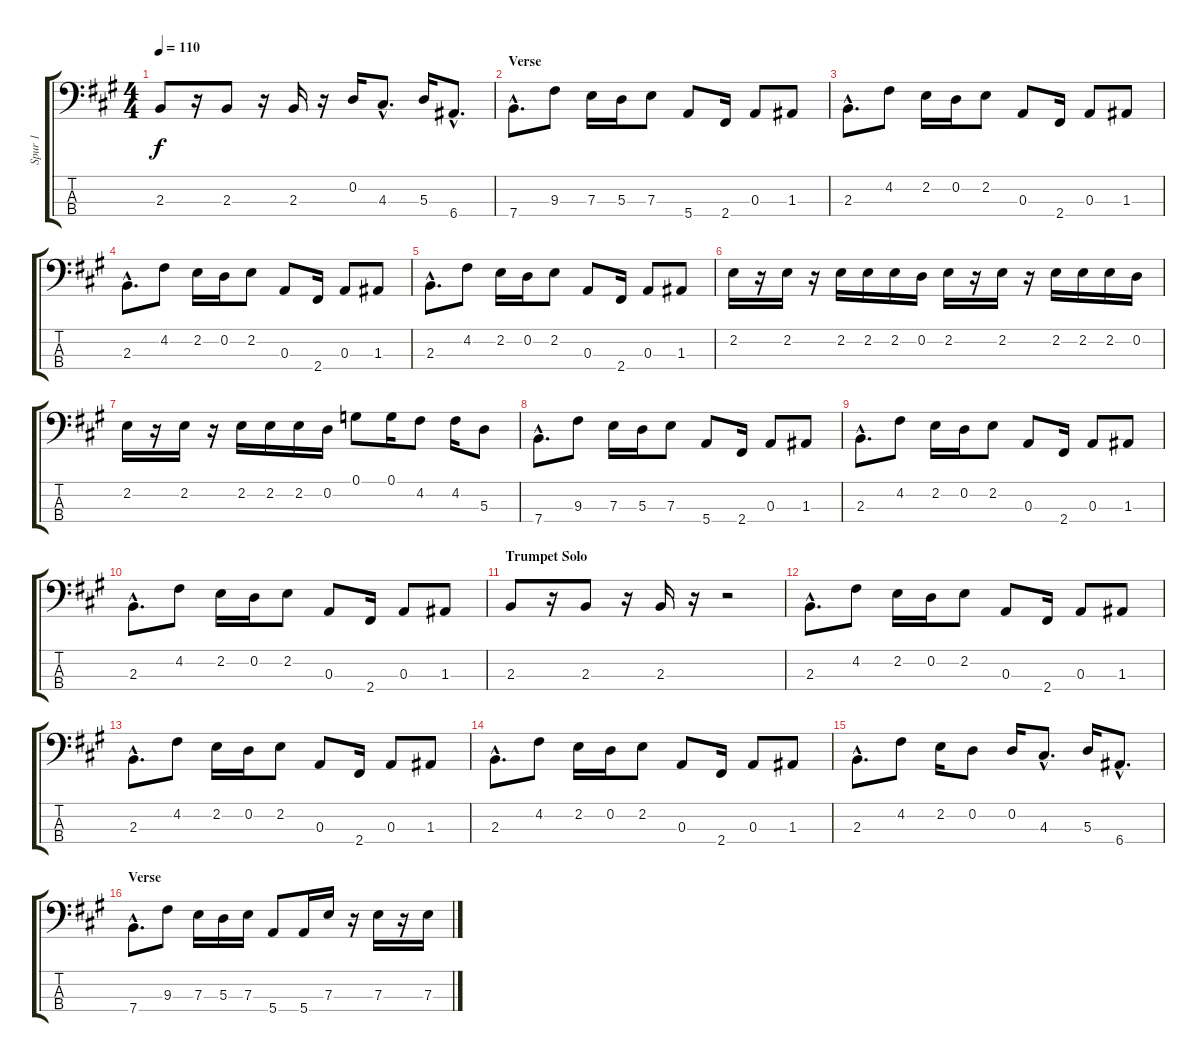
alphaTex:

\track ("Spur 1" "Spur 1") {instrument electricbassfinger}
\staff {score tabs}
\tuning (G2 D2 A1 E1) {hide}
\ts (4 4)
\tempo 110
\clef f4
\ks a
2.3.8{dy f} r.16 2.3.8 r.16 2.3.16 r.16 0.2.16 4.3{hac}.8{d} 5.3.16 6.4{hac}.8{d} |
\section ("" "Verse")
7.4{hac}.8{d} 9.3.8 7.3.16 5.3.16 7.3.8 5.4.8 2.4.16 0.3.8 1.3.8 |
2.3{hac}.8{d} 4.2.8 2.2.16 0.2.16 2.2.8 0.3.8 2.4.16 0.3.8 1.3.8 |
2.3{hac}.8{d} 4.2.8 2.2.16 0.2.16 2.2.8 0.3.8 2.4.16 0.3.8 1.3.8 |
2.3{hac}.8{d} 4.2.8 2.2.16 0.2.16 2.2.8 0.3.8 2.4.16 0.3.8 1.3.8 |
2.2.16 r.16 2.2.16 r.16 2.2.16 2.2.16 2.2.16 0.2.16 2.2.16 r.16 2.2.16 r.16 2.2.16 2.2.16 2.2.16 0.2.16 |
2.2.16 r.16 2.2.16 r.16 2.2.16 2.2.16 2.2.16 0.2.16 0.1.8 0.1.16 4.2.8 4.2.16 5.3.8 |
7.4{hac}.8{d} 9.3.8 7.3.16 5.3.16 7.3.8 5.4.8 2.4.16 0.3.8 1.3.8 |
2.3{hac}.8{d} 4.2.8 2.2.16 0.2.16 2.2.8 0.3.8 2.4.16 0.3.8 1.3.8 |
2.3{hac}.8{d} 4.2.8 2.2.16 0.2.16 2.2.8 0.3.8 2.4.16 0.3.8 1.3.8 |
\section ("" "Trumpet Solo")
2.3.8 r.16 2.3.8 r.16 2.3.16 r.16 r.2 |
2.3{hac}.8{d} 4.2.8 2.2.16 0.2.16 2.2.8 0.3.8 2.4.16 0.3.8 1.3.8 |
2.3{hac}.8{d} 4.2.8 2.2.16 0.2.16 2.2.8 0.3.8 2.4.16 0.3.8 1.3.8 |
2.3{hac}.8{d} 4.2.8 2.2.16 0.2.16 2.2.8 0.3.8 2.4.16 0.3.8 1.3.8 |
2.3{hac}.8{d} 4.2.8 2.2.16 0.2.8 0.2.16 4.3{hac}.8{d} 5.3.16 6.4{hac}.8{d} |
\section ("" "Verse")
7.4{hac}.8{d} 9.3.8 7.3.16 5.3.16 7.3.16 5.4.8 5.4.16 7.3.16 r.16 7.3.16 r.16 7.3.16
